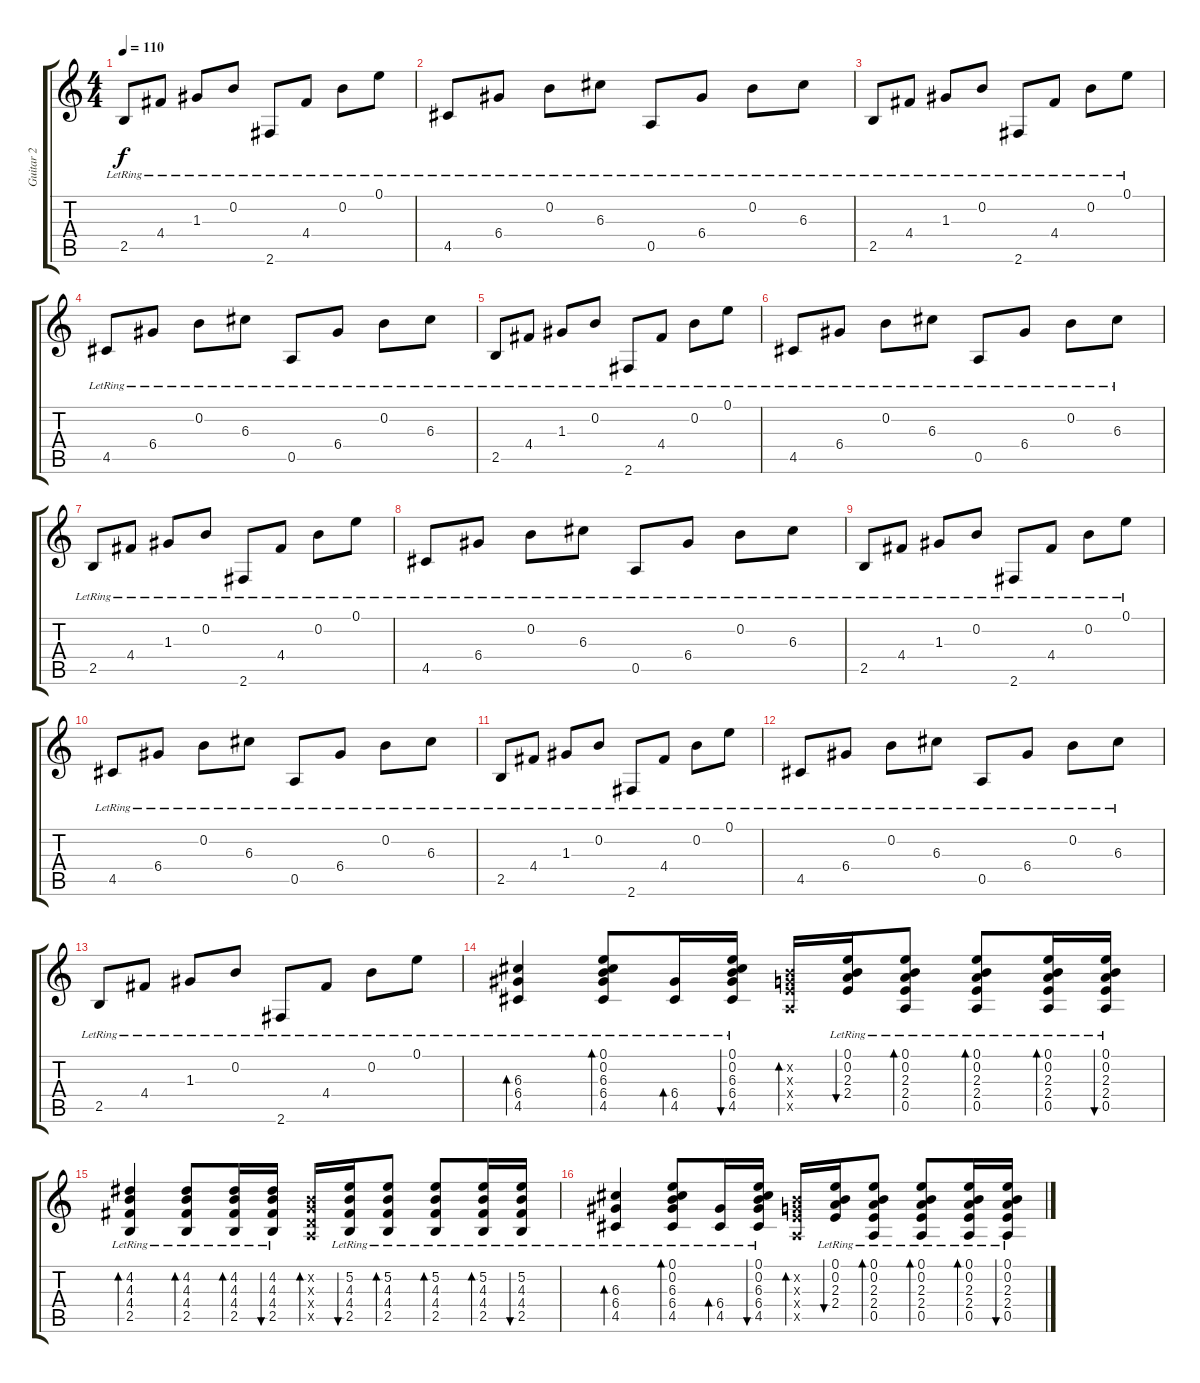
\track ("Guitar 2" "Guitar 2") {instrument acousticguitarsteel}
\staff {score tabs}
\tuning (E4 B3 G3 D3 A2 E2) {hide}
\ts (4 4)
\tempo 110
\clef g2
\ks c
2.5{lr}.8{dy f} 4.4{lr}.8 1.3{lr}.8 0.2{lr}.8 2.6{lr}.8 4.4{lr}.8 0.2{lr}.8 0.1{lr}.8 |
4.5{lr}.8{volume 12} 6.4{lr}.8 0.2{lr}.8 6.3{lr}.8 0.5{lr}.8 6.4{lr}.8 0.2{lr}.8 6.3{lr}.8 |
2.5{lr}.8 4.4{lr}.8 1.3{lr}.8 0.2{lr}.8 2.6{lr}.8 4.4{lr}.8 0.2{lr}.8 0.1{lr}.8 |
4.5{lr}.8 6.4{lr}.8 0.2{lr}.8 6.3{lr}.8 0.5{lr}.8 6.4{lr}.8 0.2{lr}.8 6.3{lr}.8 |
2.5{lr}.8 4.4{lr}.8 1.3{lr}.8 0.2{lr}.8 2.6{lr}.8 4.4{lr}.8 0.2{lr}.8 0.1{lr}.8 |
4.5{lr}.8 6.4{lr}.8 0.2{lr}.8 6.3{lr}.8 0.5{lr}.8 6.4{lr}.8 0.2{lr}.8 6.3{lr}.8 |
2.5{lr}.8 4.4{lr}.8 1.3{lr}.8 0.2{lr}.8 2.6{lr}.8 4.4{lr}.8 0.2{lr}.8 0.1{lr}.8 |
4.5{lr}.8 6.4{lr}.8 0.2{lr}.8 6.3{lr}.8 0.5{lr}.8 6.4{lr}.8 0.2{lr}.8 6.3{lr}.8 |
2.5{lr}.8 4.4{lr}.8 1.3{lr}.8 0.2{lr}.8 2.6{lr}.8 4.4{lr}.8 0.2{lr}.8 0.1{lr}.8 |
4.5{lr}.8 6.4{lr}.8 0.2{lr}.8 6.3{lr}.8 0.5{lr}.8 6.4{lr}.8 0.2{lr}.8 6.3{lr}.8 |
2.5{lr}.8 4.4{lr}.8 1.3{lr}.8 0.2{lr}.8 2.6{lr}.8 4.4{lr}.8 0.2{lr}.8 0.1{lr}.8 |
4.5{lr}.8 6.4{lr}.8 0.2{lr}.8 6.3{lr}.8 0.5{lr}.8 6.4{lr}.8 0.2{lr}.8 6.3{lr}.8 |
2.5{lr}.8 4.4{lr}.8 1.3{lr}.8 0.2{lr}.8 2.6{lr}.8 4.4{lr}.8 0.2{lr}.8 0.1{lr}.8 |
(6.3{lr} 6.4{lr} 4.5{lr}).4{bd 60 volume 8} (0.1{lr} 0.2{lr} 6.3{lr} 6.4{lr} 4.5{lr}).8{bd 60} (6.4{lr} 4.5{lr}).16{bd 60} (0.1{lr} 0.2{lr} 6.3{lr} 6.4{lr} 4.5{lr}).16{bu 60} (0.2{x} 0.3{x} 2.4{x} 0.5{x}).16{bd 60} (0.1{lr} 0.2{lr} 2.3{lr} 2.4{lr}).16{bu 60} (0.1{lr} 0.2{lr} 2.3{lr} 2.4{lr} 0.5{lr}).8{bd 60} (0.1{lr} 0.2{lr} 2.3{lr} 2.4{lr} 0.5{lr}).8{bd 60} (0.1{lr} 0.2{lr} 2.3{lr} 2.4{lr} 0.5{lr}).16{bd 60} (0.1{lr} 0.2{lr} 2.3{lr} 2.4{lr} 0.5{lr}).16{bu 60} |
(4.2{lr} 4.3{lr} 4.4{lr} 2.5{lr}).4{bd 60} (4.2{lr} 4.3{lr} 4.4{lr} 2.5{lr}).8{bd 60} (4.2{lr} 4.3{lr} 4.4{lr} 2.5{lr}).16{bd 60} (4.2{lr} 4.3{lr} 4.4{lr} 2.5{lr}).16{bu 60} (0.2{x} 0.3{x} 0.4{x} 0.5{x}).16{bd 60} (5.2{lr} 4.3{lr} 4.4{lr} 2.5{lr}).16{bu 60} (5.2{lr} 4.3{lr} 4.4{lr} 2.5{lr}).8{bd 60} (5.2{lr} 4.3{lr} 4.4{lr} 2.5{lr}).8{bd 60} (5.2{lr} 4.3{lr} 4.4{lr} 2.5{lr}).16{bd 60} (5.2{lr} 4.3{lr} 4.4{lr} 2.5{lr}).16{bu 60} |
(6.3{lr} 6.4{lr} 4.5{lr}).4{bd 60} (0.1{lr} 0.2{lr} 6.3{lr} 6.4{lr} 4.5{lr}).8{bd 60} (6.4{lr} 4.5{lr}).16{bd 60} (0.1{lr} 0.2{lr} 6.3{lr} 6.4{lr} 4.5{lr}).16{bu 60} (0.2{x} 0.3{x} 2.4{x} 0.5{x}).16{bd 60} (0.1{lr} 0.2{lr} 2.3{lr} 2.4{lr}).16{bu 60} (0.1{lr} 0.2{lr} 2.3{lr} 2.4{lr} 0.5{lr}).8{bd 60} (0.1{lr} 0.2{lr} 2.3{lr} 2.4{lr} 0.5{lr}).8{bd 60} (0.1{lr} 0.2{lr} 2.3{lr} 2.4{lr} 0.5{lr}).16{bd 60} (0.1{lr} 0.2{lr} 2.3{lr} 2.4{lr} 0.5{lr}).16{bu 60}
